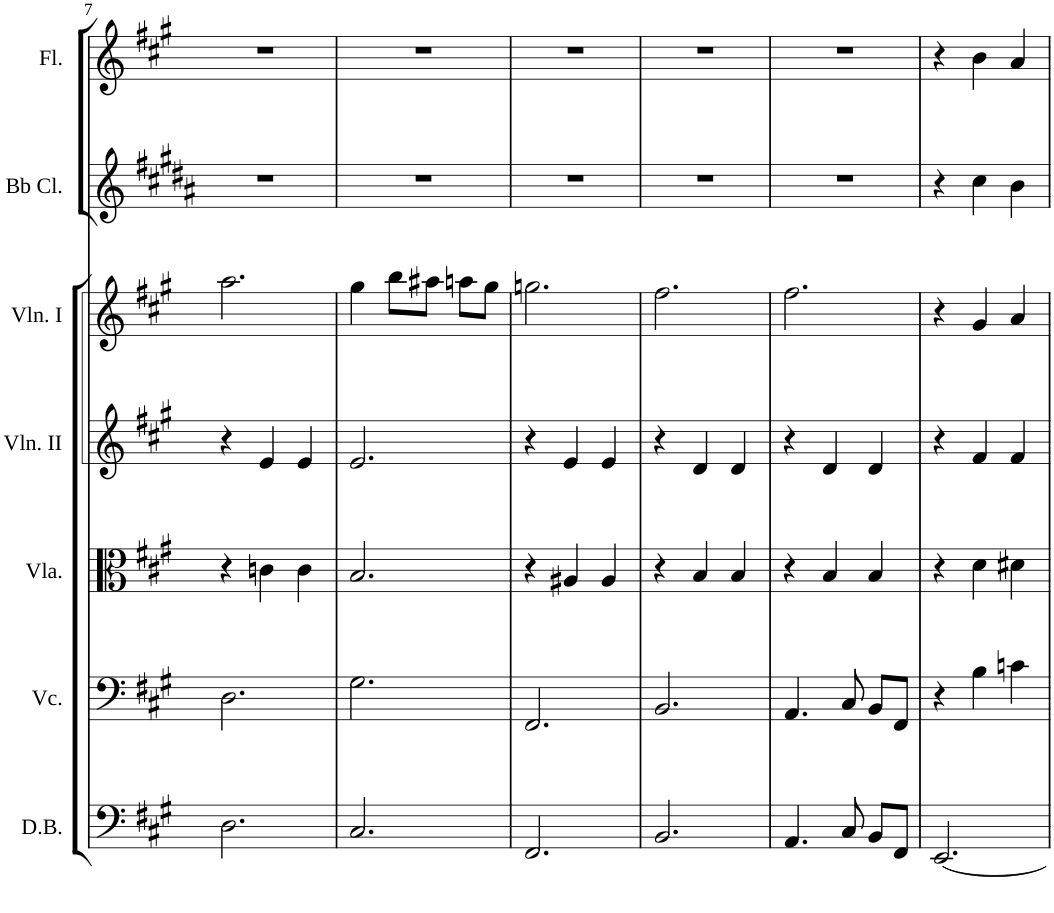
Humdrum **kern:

**kern	**kern	**kern	**kern	**kern	**kern	**kern
*part7	*part6	*part5	*part4	*part3	*part2	*part1
*staff7	*staff6	*staff5	*staff4	*staff3	*staff2	*staff1
*I"Double Bass	*I"Cello	*I"Viola	*I"Violin II	*I"Violin I	*I"Clarinet in Bb	*I"Flute
*I'D.B.	*	*I'Vla.	*I'Vln. II	*I'Vln. I	*	*I'Fl.
!!LO:PB:g=z
*clefF4	*clefF4	*clefC3	*clefG2	*clefG2	*clefG2	*clefG2
*Trd7c12	*	*	*	*	*Trd1c2	*
*k[f#c#g#]	*k[f#c#g#]	*k[f#c#g#]	*k[f#c#g#]	*k[f#c#g#]	*k[f#c#g#d#a#]	*k[f#c#g#]
*A:	*A:	*A:	*A:	*A:	*B:	*A:
*M3/4	*M3/4	*M3/4	*M3/4	*M3/4	*M3/4	*M3/4
=7	=7	=7	=7	=7	=7	=7
2.D\	2.D\	4r	4r	2.aa\	2.r	2.r
.	.	4cn\	4e/	.	.	.
.	.	4c\	4e/	.	.	.
=8	=8	=8	=8	=8	=8	=8
2.C#/	2.G#\	2.B/	2.e/	4gg#\	2.r	2.r
.	.	.	.	8bb\L	.	.
.	.	.	.	8aa#X\J	.	.
.	.	.	.	8aan\L	.	.
.	.	.	.	8gg#\J	.	.
=9	=9	=9	=9	=9	=9	=9
2.FF#/	2.FF#/	4r	4r	2.ggn\	2.r	2.r
.	.	4A#X/	4e/	.	.	.
.	.	4A#/	4e/	.	.	.
=10	=10	=10	=10	=10	=10	=10
2.BB/	2.BB/	4r	4r	2.ff#\	2.r	2.r
.	.	4B/	4d/	.	.	.
.	.	4B/	4d/	.	.	.
=11	=11	=11	=11	=11	=11	=11
4.AA/	4.AA/	4r	4r	2.ff#\	2.r	2.r
.	.	4B/	4d/	.	.	.
8C#/	8C#/	.	.	.	.	.
8BB/L	8BB/L	4B/	4d/	.	.	.
8FF#/J	8FF#/J	.	.	.	.	.
=12	=12	=12	=12	=12	=12	=12
[2.EE/	4r	4r	4r	4r	4r	4r
.	4B\	4d\	4f#/	4g#/	4cc#\	4b\
.	4cn\	4d#X\	4f#/	4a/	4b\	4a/
=	=	=	=	=	=	=
*-	*-	*-	*-	*-	*-	*-
